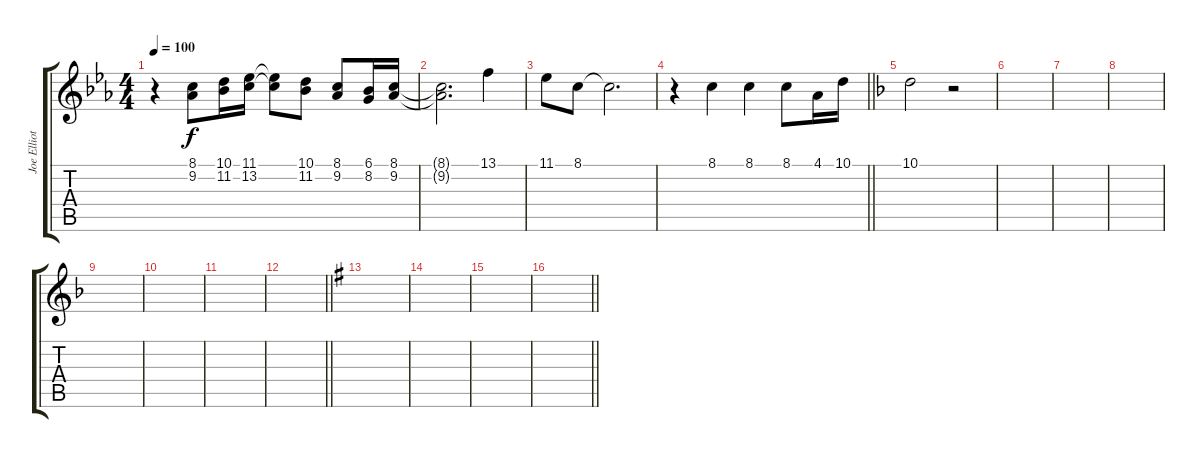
\track ("Joe Elliott" "Joe Elliot") {instrument lead1square}
\staff {score tabs}
\tuning (E4 B3 G3 D3 A2 E2) {hide}
\ts (4 4)
\tempo 100
\clef g2
\ks cminor
r.4{dy f} (8.1 9.2).8 (10.1 11.2).16 (11.1 13.2).16 (11.1{t} 13.2{t}).8 (10.1 11.2).8 (8.1 9.2).8 (6.1 8.2).16 (8.1 9.2).16 |
(8.1{t} 9.2{t}).2{d} 13.1.4 |
11.1.8 8.1.8 8.1{t}.2{d} |
\barLineRight lightlight
r.4 8.1.4 8.1.4 8.1.8 4.1.16 10.1.16 |
\ks dminor
10.1.2 r.2 |
|
|
|
|
|
|
\barLineRight lightlight
|
\ks eminor
|
|
|
\barLineRight lightlight
